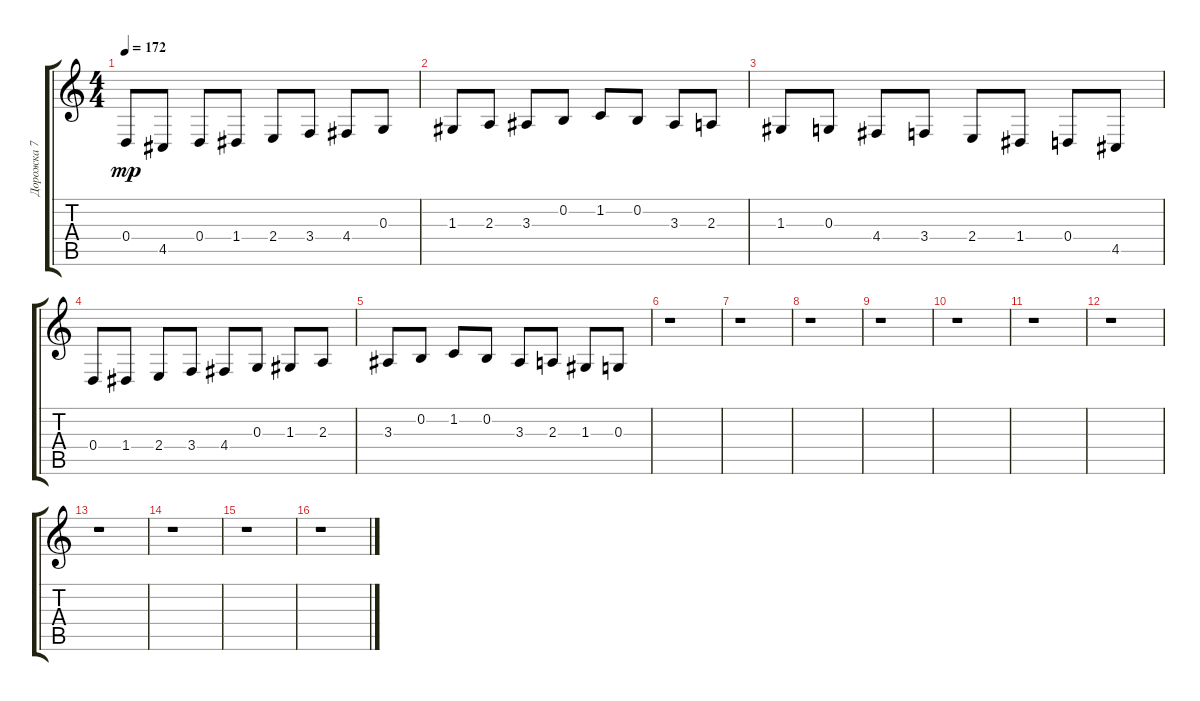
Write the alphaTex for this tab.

\track ("Дорожка 7" "Дорожка 7") {instrument lead4chiff}
\staff {score tabs}
\tuning (E4 B3 G3 D3 A2 E2) {hide}
\ts (4 4)
\tempo 172
\clef g2
\ks c
0.4.8{dy mp} 4.5.8 0.4.8 1.4.8 2.4.8 3.4.8 4.4.8 0.3.8 |
1.3.8 2.3.8 3.3.8 0.2.8 1.2.8 0.2.8 3.3.8 2.3.8 |
1.3.8 0.3.8 4.4.8 3.4.8 2.4.8 1.4.8 0.4.8 4.5.8 |
0.4.8 1.4.8 2.4.8 3.4.8 4.4.8 0.3.8 1.3.8 2.3.8 |
3.3.8 0.2.8 1.2.8 0.2.8 3.3.8 2.3.8 1.3.8 0.3.8 |
r.1 |
r.1 |
r.1 |
r.1 |
r.1 |
r.1 |
r.1 |
r.1 |
r.1 |
r.1 |
r.1
